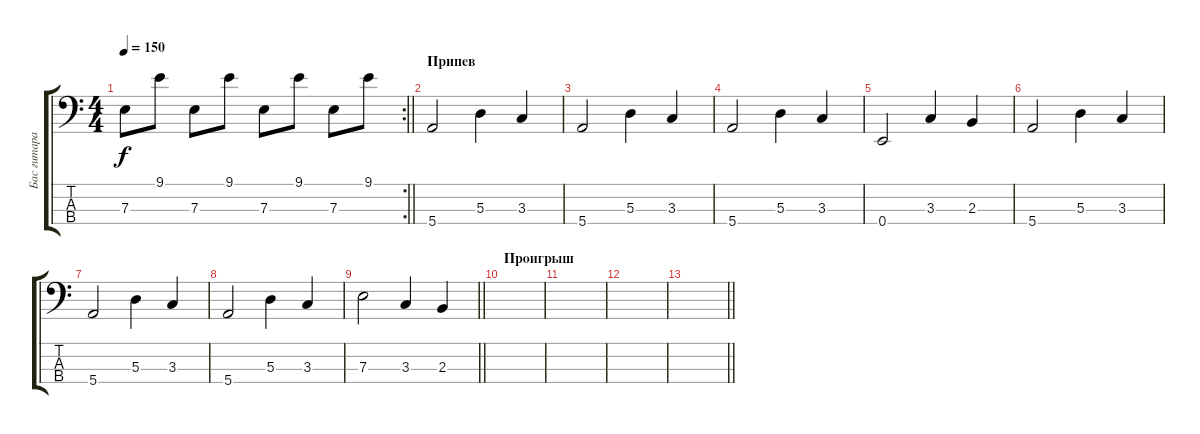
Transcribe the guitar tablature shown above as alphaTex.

\track ("Бас гитара" "Бас гитара") {instrument electricbassfinger}
\staff {score tabs}
\tuning (G2 D2 A1 E1) {hide}
\rc 2
\ts (4 4)
\tempo 150
\clef f4
\barLineRight lightlight
\ks c
7.3.8{dy f} 9.1.8 7.3.8 9.1.8 7.3.8 9.1.8 7.3.8 9.1.8 |
\section ("" "Припев")
5.4.2 5.3.4 3.3.4 |
5.4.2 5.3.4 3.3.4 |
5.4.2 5.3.4 3.3.4 |
0.4.2 3.3.4 2.3.4 |
5.4.2 5.3.4 3.3.4 |
5.4.2 5.3.4 3.3.4 |
5.4.2 5.3.4 3.3.4 |
\barLineRight lightlight
7.3.2 3.3.4 2.3.4 |
\section ("" "Проигрыш")
|
|
|
\barLineRight lightlight
